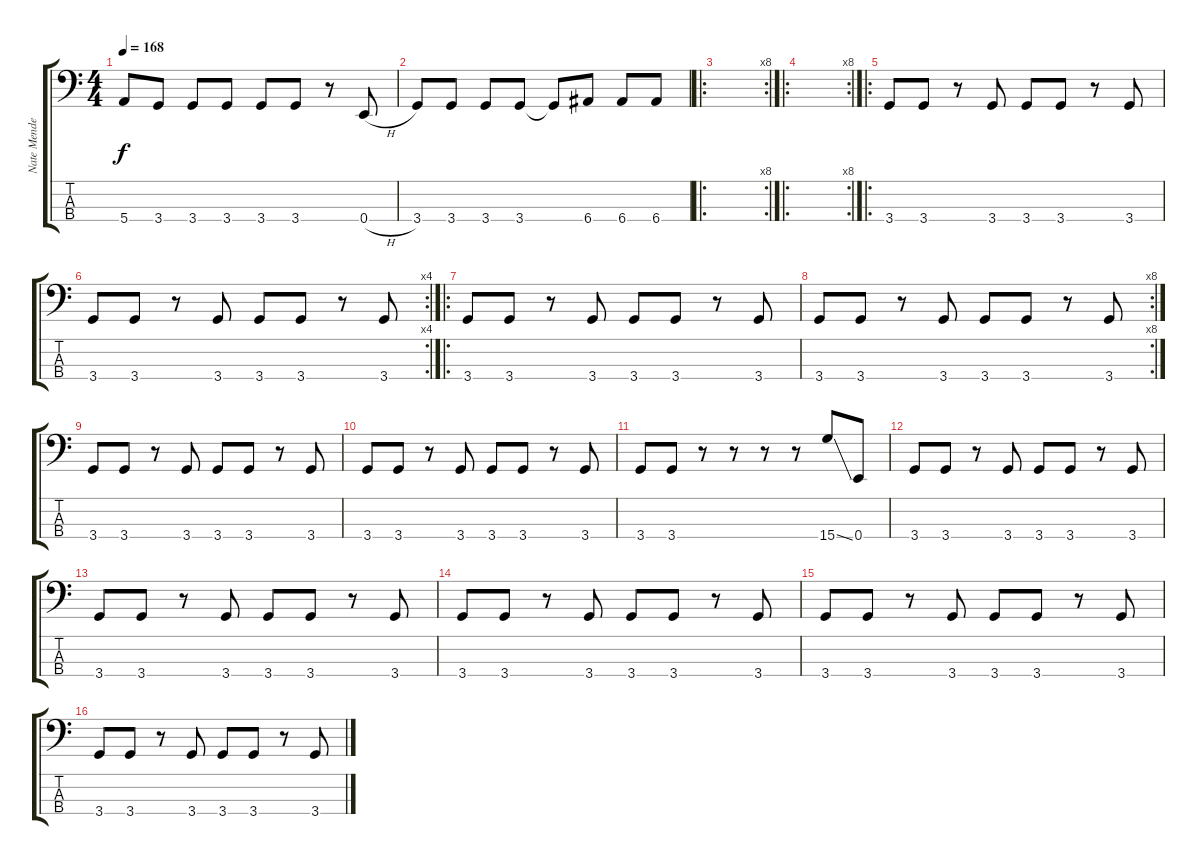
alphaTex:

\track ("Nate Mendell" "Nate Mende") {instrument electricbassfinger}
\staff {score tabs}
\tuning (G2 D2 A1 E1) {hide}
\ts (4 4)
\tempo 168
\clef f4
\ks c
5.4{t}.8{dy f} 3.4.8 3.4.8 3.4.8 3.4.8 3.4.8 r.8 0.4{h}.8 |
3.4.8 3.4.8 3.4.8 3.4.8 3.4{t}.8 6.4.8 6.4.8 6.4.8 |
\ro
\rc 8
|
\ro
\rc 8
|
\ro
3.4.8 3.4.8 r.8 3.4.8 3.4.8 3.4.8 r.8 3.4.8 |
\rc 4
3.4.8 3.4.8 r.8 3.4.8 3.4.8 3.4.8 r.8 3.4.8 |
\ro
3.4.8 3.4.8 r.8 3.4.8 3.4.8 3.4.8 r.8 3.4.8 |
\rc 8
3.4.8 3.4.8 r.8 3.4.8 3.4.8 3.4.8 r.8 3.4.8 |
3.4.8 3.4.8 r.8 3.4.8 3.4.8 3.4.8 r.8 3.4.8 |
3.4.8 3.4.8 r.8 3.4.8 3.4.8 3.4.8 r.8 3.4.8 |
3.4.8 3.4.8 r.8 r.8 r.8 r.8 15.4{ss}.8 0.4.8 |
3.4.8 3.4.8 r.8 3.4.8 3.4.8 3.4.8 r.8 3.4.8 |
3.4.8 3.4.8 r.8 3.4.8 3.4.8 3.4.8 r.8 3.4.8 |
3.4.8 3.4.8 r.8 3.4.8 3.4.8 3.4.8 r.8 3.4.8 |
3.4.8 3.4.8 r.8 3.4.8 3.4.8 3.4.8 r.8 3.4.8 |
3.4.8 3.4.8 r.8 3.4.8 3.4.8 3.4.8 r.8 3.4.8
